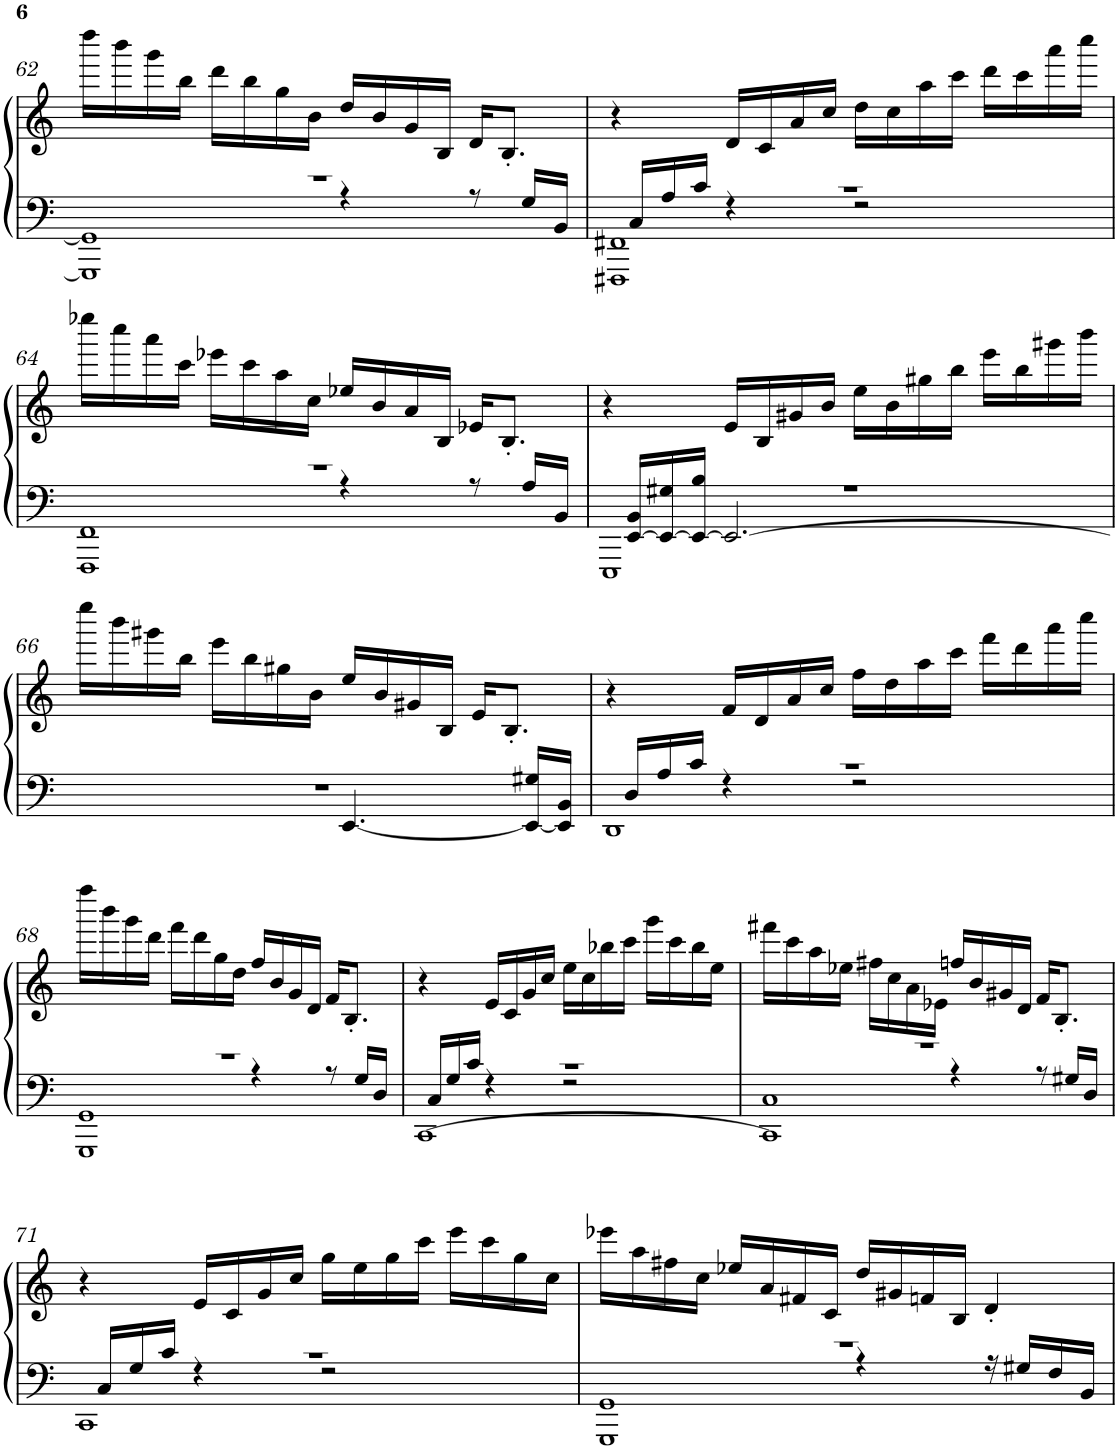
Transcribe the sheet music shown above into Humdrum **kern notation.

**kern	**kern
*part1	*part1
*staff2	*staff1
*I"Piano	*
*I'Pno.	*
!!LO:PB:g=z
*clefF4	*clefG2
*k[]	*k[]
*M4/4	*M4/4
=62	=62
*^	*
1r	1GGG] 1GG]	16dddd\LL
.	.	16bbb\
.	.	16ggg\
.	.	16bb\JJ
.	.	16ddd\LL
.	.	16bb\
.	.	16gg\
.	.	16b\JJ
.	.	16dd/LL
.	.	16b/
.	.	16g/
.	.	16B/JJ
.	.	16d/KL
.	.	8.B'/J
4r	2ryy	2ryy
8r	.	.
16G/LL	.	.
16BB/JJ	.	.
=63	=63	=63
1r	1FFF#X 1FF#X	4r
.	.	16d/LL
.	.	16c/
.	.	16a/
.	.	16cc/JJ
.	.	16dd\LL
.	.	16cc\
.	.	16aa\
.	.	16ccc\JJ
.	.	16ddd\LL
.	.	16ccc\
.	.	16aaa\
.	.	16cccc\JJ
16C/LL	2...ryy	2...ryy
16A/	.	.
16c/JJ	.	.
4r	.	.
2r	.	.
!!LO:LB:g=z
=64	=64	=64
1r	1FFF 1FF	16eeee-X\LL
.	.	16cccc\
.	.	16aaa\
.	.	16ccc\JJ
.	.	16eee-X\LL
.	.	16ccc\
.	.	16aa\
.	.	16cc\JJ
.	.	16ee-X/LL
.	.	16b/
.	.	16a/
.	.	16B/JJ
.	.	16e-X/KL
.	.	8.B'/J
4r	2ryy	2ryy
8r	.	.
16A/LL	.	.
16BB/JJ	.	.
=65	=65	=65
1r	1EEE	4r
.	.	16e/LL
.	.	16B/
.	.	16g#X/
.	.	16b/JJ
.	.	16ee\LL
.	.	16b\
.	.	16gg#X\
.	.	16bb\JJ
.	.	16eee\LL
.	.	16bb\
.	.	16ggg#X\
.	.	16bbb\JJ
16EE/_ 16BB/LL	2...ryy	2...ryy
16EE/_ 16G#X/	.	.
16EE/_ 16B/JJ	.	.
2.EE/_	.	.
*v	*v	*
!!LO:LB:g=z
=66	=66
1r	16eeee\LL
.	16bbb\
.	16ggg#X\
.	16bb\JJ
.	16eee\LL
.	16bb\
.	16gg#X\
.	16b\JJ
.	16ee/LL
.	16b/
.	16g#X/
.	16B/JJ
.	16e/KL
.	8.B'/J
4.EE/_	2ryy
16EE/_ 16G#X/LL	.
16EE/] 16BB/JJ	.
=67	=67
*^	*
1r	1DD	4r
.	.	16f/LL
.	.	16d/
.	.	16a/
.	.	16cc/JJ
.	.	16ff\LL
.	.	16dd\
.	.	16aa\
.	.	16ccc\JJ
.	.	16fff\LL
.	.	16ddd\
.	.	16aaa\
.	.	16cccc\JJ
16D/LL	2...ryy	2...ryy
16A/	.	.
16c/JJ	.	.
4r	.	.
2r	.	.
!!LO:LB:g=z
=68	=68	=68
1r	1GGG 1GG	16ffff\LL
.	.	16bbb\
.	.	16ggg\
.	.	16ddd\JJ
.	.	16fff\LL
.	.	16ddd\
.	.	16gg\
.	.	16dd\JJ
.	.	16ff/LL
.	.	16b/
.	.	16g/
.	.	16d/JJ
.	.	16f/KL
.	.	8.B'/J
4r	2ryy	2ryy
8r	.	.
16G/LL	.	.
16D/JJ	.	.
=69	=69	=69
1r	[1CC	4r
.	.	16e/LL
.	.	16c/
.	.	16g/
.	.	16cc/JJ
.	.	16ee\LL
.	.	16cc\
.	.	16bb-X\
.	.	16ccc\JJ
.	.	16ggg\LL
.	.	16ccc\
.	.	16bb-\
.	.	16ee\JJ
16C/LL	2...ryy	2...ryy
16G/	.	.
16c/JJ	.	.
4r	.	.
2r	.	.
=70	=70	=70
*	*^	*
1r	1C	1CC]	16fff#X\LL
.	.	.	16ccc\
.	.	.	16aa\
.	.	.	16ee-X\JJ
.	.	.	16ff#X\LL
.	.	.	16cc\
.	.	.	16a\
.	.	.	16e-X\JJ
.	.	.	16ffn/LL
.	.	.	16b/
.	.	.	16g#X/
.	.	.	16d/JJ
.	.	.	16f/KL
.	.	.	8.B'/J
4r	2ryy	2ryy	2ryy
8r	.	.	.
16G#X/LL	.	.	.
16D/JJ	.	.	.
*	*v	*v	*
!!LO:LB:g=z
=71	=71	=71
1r	1CC	4r
.	.	16e/LL
.	.	16c/
.	.	16g/
.	.	16cc/JJ
.	.	16gg\LL
.	.	16ee\
.	.	16gg\
.	.	16ccc\JJ
.	.	16eee\LL
.	.	16ccc\
.	.	16gg\
.	.	16cc\JJ
16C/LL	2...ryy	2...ryy
16G/	.	.
16c/JJ	.	.
4r	.	.
2r	.	.
=72	=72	=72
1r	1GGG 1GG	16eee-X\LL
.	.	16aa\
.	.	16ff#X\
.	.	16cc\JJ
.	.	16ee-X/LL
.	.	16a/
.	.	16f#X/
.	.	16c/JJ
.	.	16dd/LL
.	.	16g#X/
.	.	16fn/
.	.	16B/JJ
.	.	4d'/
4r	2ryy	2ryy
16r	.	.
16G#X/LL	.	.
16F/	.	.
16BB/JJ	.	.
*v	*v	*
=	=
*-	*-
